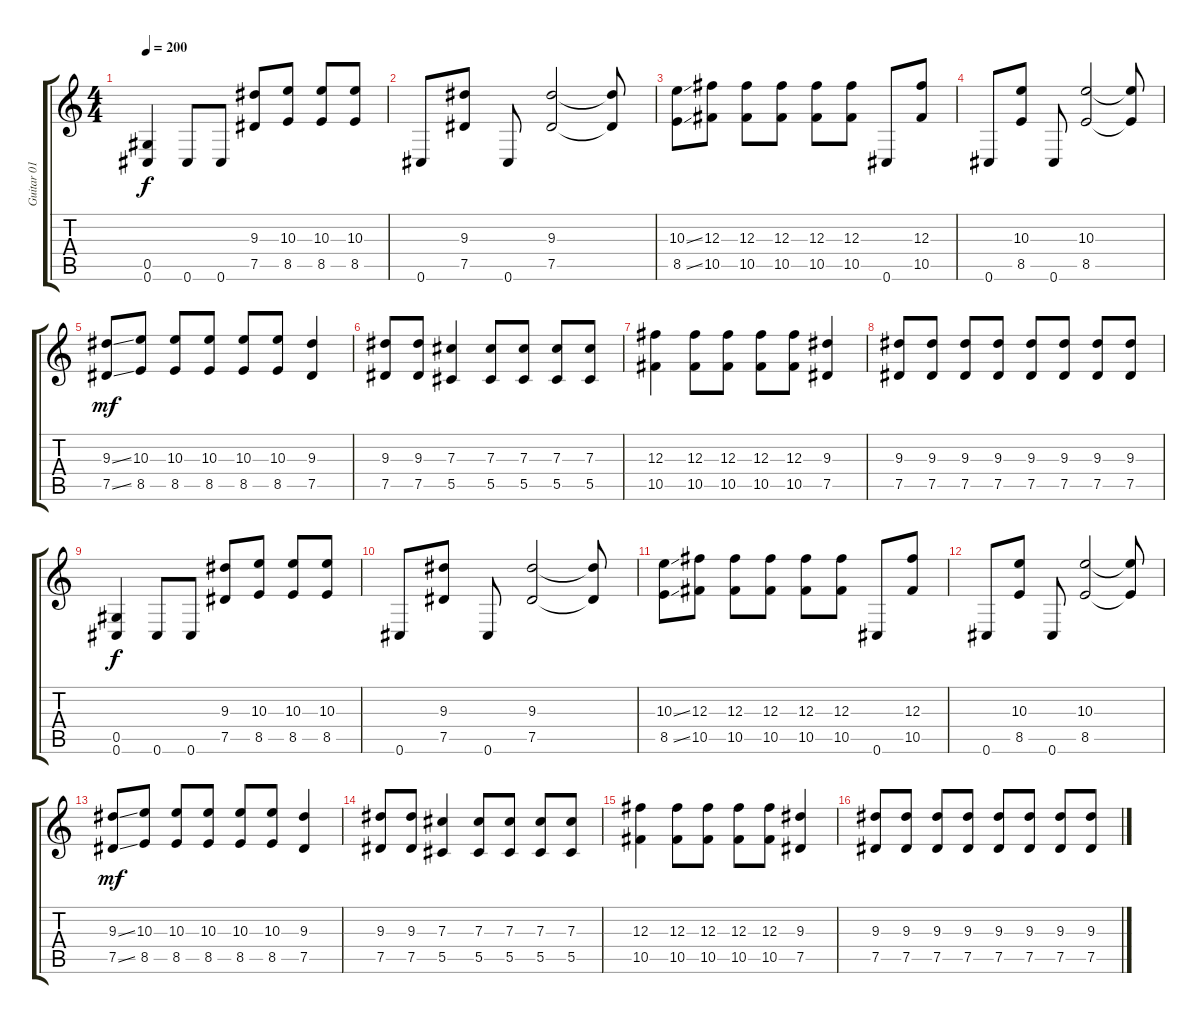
\track ("Guitar 01" "Guitar 01") {instrument distortionguitar}
\staff {score tabs}
\tuning (Eb4 Bb3 Gb3 Db3 Ab2 Db2) {hide}
\ts (4 4)
\tempo 200
\clef g2
\ks c
(0.5 0.6).4{dy f} 0.6.8 0.6.8 (9.3 7.5).8 (10.3 8.5).8 (10.3 8.5).8 (10.3 8.5).8 |
0.6.8 (9.3 7.5).8 0.6.8 (9.3 7.5).2 (9.3{t} 7.5{t}).8 |
(10.3{ss} 8.5{ss}).8 (12.3 10.5).8 (12.3 10.5).8 (12.3 10.5).8 (12.3 10.5).8 (12.3 10.5).8 0.6.8 (12.3 10.5).8 |
0.6.8 (10.3 8.5).8 0.6.8 (10.3 8.5).2 (10.3{t} 8.5{t}).8 |
(9.3{ss} 7.5{ss}).8{dy mf} (10.3 8.5).8 (10.3 8.5).8 (10.3 8.5).8 (10.3 8.5).8 (10.3 8.5).8 (9.3 7.5).4 |
(9.3 7.5).8 (9.3 7.5).8 (7.3 5.5).4 (7.3 5.5).8 (7.3 5.5).8 (7.3 5.5).8 (7.3 5.5).8 |
(12.3 10.5).4 (12.3 10.5).8 (12.3 10.5).8 (12.3 10.5).8 (12.3 10.5).8 (9.3 7.5).4 |
(9.3 7.5).8 (9.3 7.5).8 (9.3 7.5).8 (9.3 7.5).8 (9.3 7.5).8 (9.3 7.5).8 (9.3 7.5).8 (9.3 7.5).8 |
(0.5 0.6).4{dy f} 0.6.8 0.6.8 (9.3 7.5).8 (10.3 8.5).8 (10.3 8.5).8 (10.3 8.5).8 |
0.6.8 (9.3 7.5).8 0.6.8 (9.3 7.5).2 (9.3{t} 7.5{t}).8 |
(10.3{ss} 8.5{ss}).8 (12.3 10.5).8 (12.3 10.5).8 (12.3 10.5).8 (12.3 10.5).8 (12.3 10.5).8 0.6.8 (12.3 10.5).8 |
0.6.8 (10.3 8.5).8 0.6.8 (10.3 8.5).2 (10.3{t} 8.5{t}).8 |
(9.3{ss} 7.5{ss}).8{dy mf} (10.3 8.5).8 (10.3 8.5).8 (10.3 8.5).8 (10.3 8.5).8 (10.3 8.5).8 (9.3 7.5).4 |
(9.3 7.5).8 (9.3 7.5).8 (7.3 5.5).4 (7.3 5.5).8 (7.3 5.5).8 (7.3 5.5).8 (7.3 5.5).8 |
(12.3 10.5).4 (12.3 10.5).8 (12.3 10.5).8 (12.3 10.5).8 (12.3 10.5).8 (9.3 7.5).4 |
(9.3 7.5).8 (9.3 7.5).8 (9.3 7.5).8 (9.3 7.5).8 (9.3 7.5).8 (9.3 7.5).8 (9.3 7.5).8 (9.3 7.5).8
